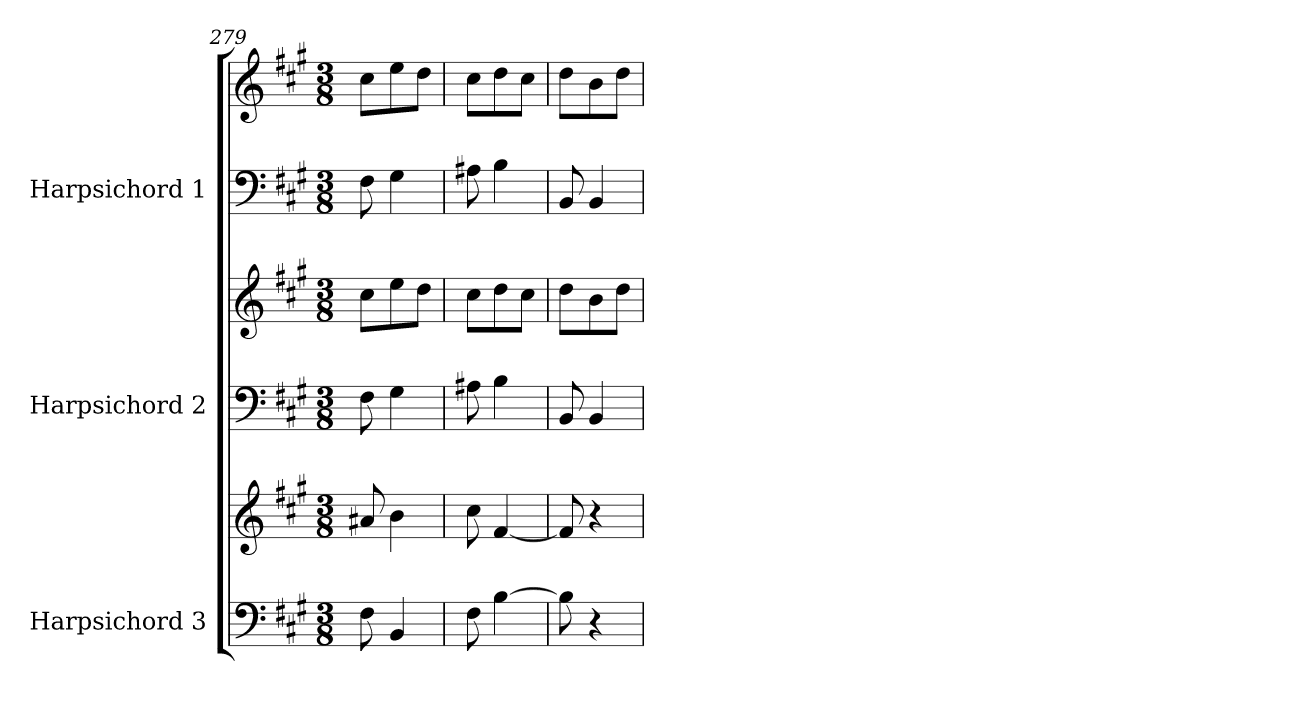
**kern	**kern	**kern	**kern	**kern	**kern
*part3	*part3	*part2	*part2	*part1	*part1
*staff6	*staff5	*staff4	*staff3	*staff2	*staff1
*I"Harpsichord 3	*	*I"Harpsichord 2	*	*I"Harpsichord 1	*
*I'Hp	*	*I'Hp	*	*I'Hp	*
*clefF4	*clefG2	*clefF4	*clefG2	*clefF4	*clefG2
*k[f#c#g#]	*k[f#c#g#]	*k[f#c#g#]	*k[f#c#g#]	*k[f#c#g#]	*k[f#c#g#]
*M3/8	*M3/8	*M3/8	*M3/8	*M3/8	*M3/8
=279	=279	=279	=279	=279	=279
8F#\	8a#X/	8F#\	8cc#\L	8F#\	8cc#\L
4BB/	4b\	4G#\	8ee\	4G#\	8ee\
.	.	.	8dd\J	.	8dd\J
=280	=280	=280	=280	=280	=280
8F#\	8cc#\	8A#X\	8cc#\L	8A#X\	8cc#\L
[4B\	[4f#/	4B\	8dd\	4B\	8dd\
.	.	.	8cc#\J	.	8cc#\J
=281	=281	=281	=281	=281	=281
8B\]	8f#/]	8BB/	8dd\L	8BB/	8dd\L
4r	4r	4BB/	8b\	4BB/	8b\
.	.	.	8dd\J	.	8dd\J
=	=	=	=	=	=
*-	*-	*-	*-	*-	*-
